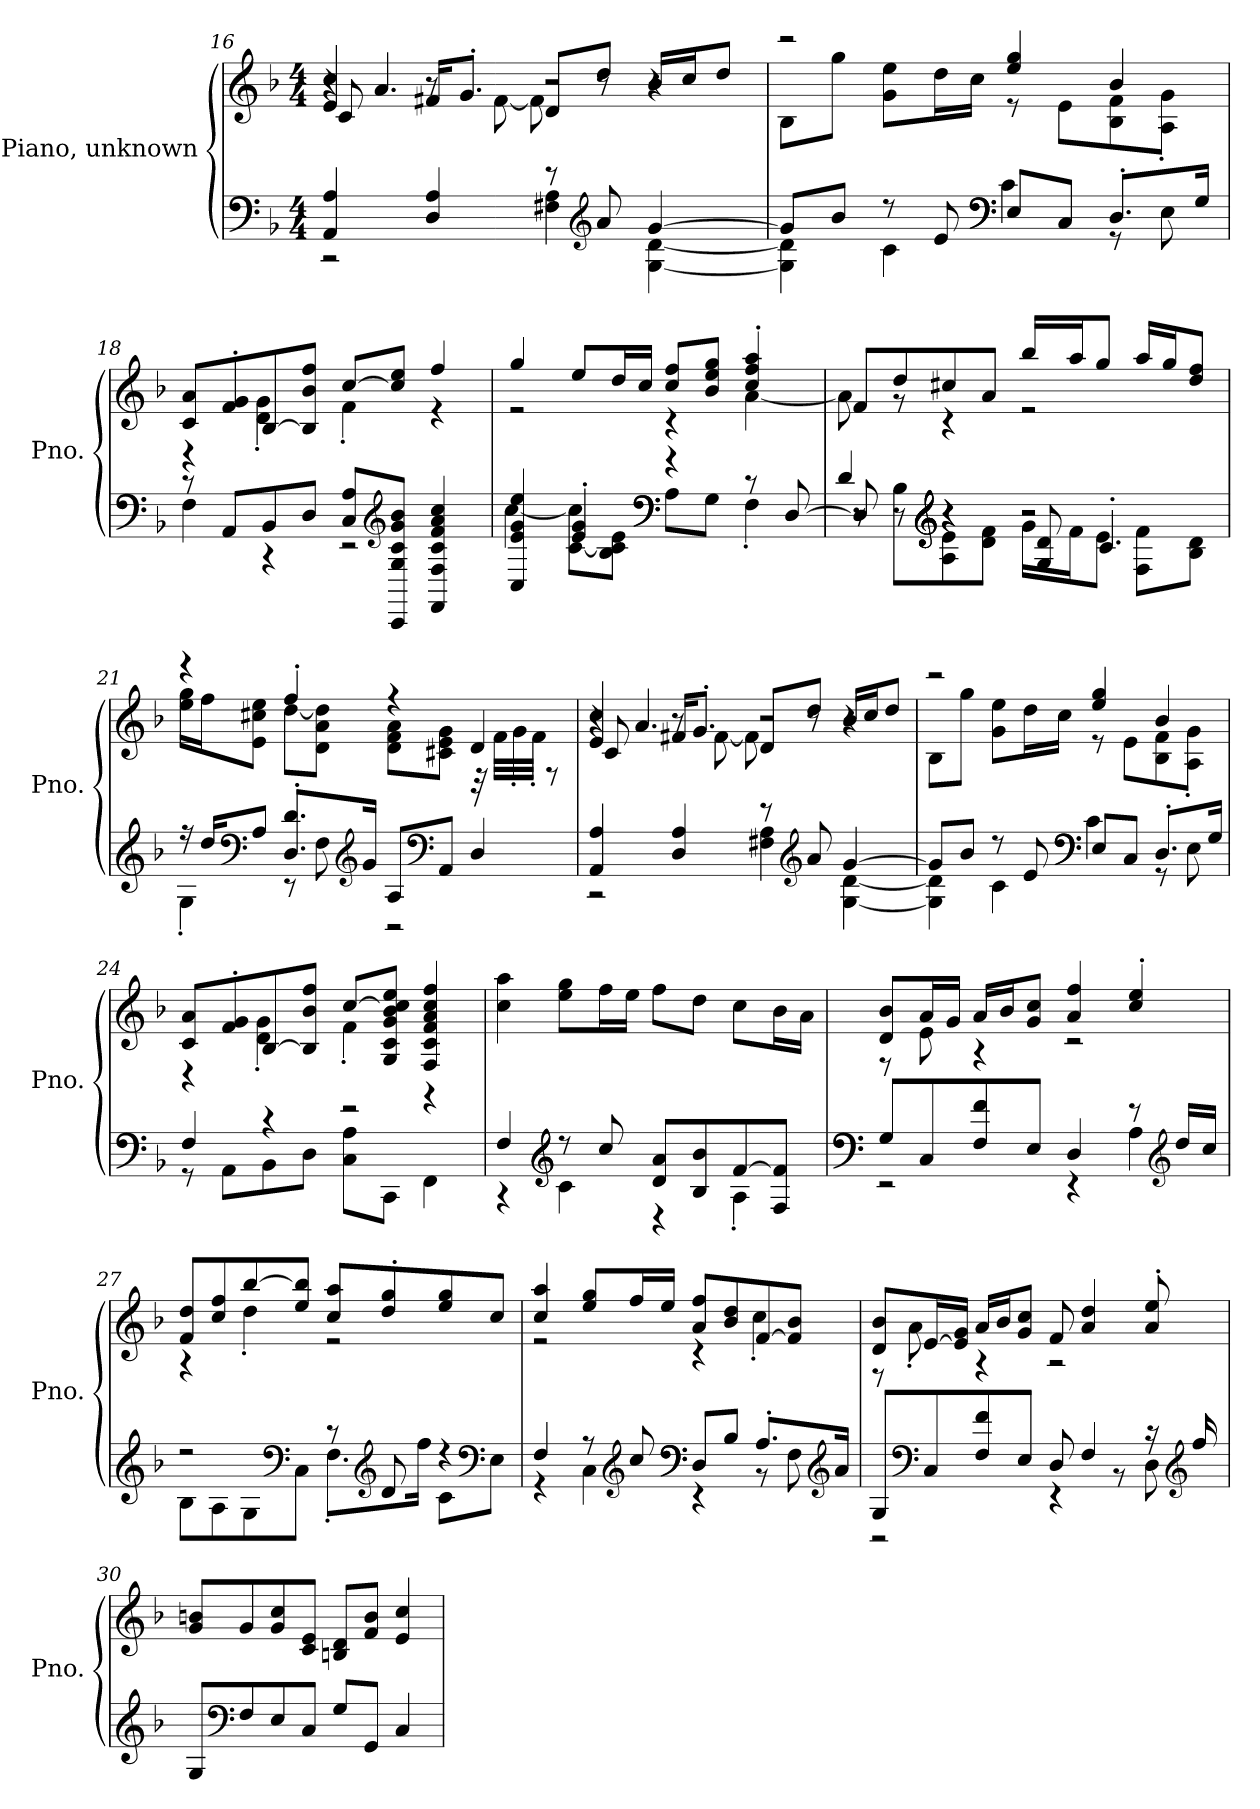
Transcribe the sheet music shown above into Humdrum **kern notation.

**kern	**kern
*part1	*part1
*staff2	*staff1
*I"Piano, unknown	*
*I'Pno.	*
*clefF4	*clefG2
*k[b-]	*k[b-]
*M4/4	*M4/4
=16	=16
*^	*^
*	*	*	*^
4AA/ 4A/	2r	4e/ 4cc/	4r	8c/
.	.	.	.	4.a/
4D/ 4A/	.	16f#X/KL	8r	.
.	.	8.g'/J	.	.
.	.	.	[8f#\	.
8r	4F#X\ 4A\	8d/L	8f#\]	2r
*clefG2	*	*	*	*
8a/	.	8dd/J	8r	.
[4g/	[4G\ [4d\	16b-/LL	4r	.
.	.	16cc/J	.	.
.	.	8dd/J	.	.
*	*	*	*v	*v
!!LO:LB:g=z
=17	=17	=17	=17
8g/L]	4G\] 4d\]	2r	8B-\L
8b-/J	.	.	8gg\J
8r	4c\	.	8g\ 8ee\L
8e/	.	.	16dd\L
.	.	.	16cc\JJ
*clefF4	*	*	*
8E/L	4c\	4ee/ 4gg/	8r
8C/J	.	.	8e\L
8.D'/L	8r	4b-/	8B-\ 8f\
.	8E\	.	8A\' 8g\'J
16G/Jk	.	.	.
=18	=18	=18	=18
8r	4F\	8c/ 8a/L	4r
8AA/L	.	8f/' 8g/'	.
8BB-/	4r	[8B-/	4d\' 4g\'
8D/J	.	8B-/] 8b-/ 8ff/J	.
8C/ 8A/L	2r	[8cc/L	4f'\
*clefG2	*	*	*
8CC/ 8G/ 8c/ 8g/ 8b-/J	.	8cc/] 8ee/J	.
4FF/ 4F/ 4c/ 4f/ 4a/ 4cc/	.	4ff/	4r
=19	=19	=19	=19
4C/ 4e/ 4g/ 4ee/	[4cc\	4gg/	2r
4e/' 4g/'	[8c\ 8cc\]L	8ee/L	.
.	8B-\ 8c\] 8e\J	16dd/L	.
.	.	16cc/JJ	.
*clefF4	*	*	*
4r	8A\L	8cc/ 8ff/L	4r
.	8G\J	8b-/ 8ee/ 8gg/J	.
8r	4F'\	4cc/' 4ff/' 4aa/'	[4a\
[8D/	.	.	.
!!LO:LB:g=z	!!
=20	=20	=20	=20
*	*^	*	*
8D/]	8r	4d/	8f/L	8a\]
8r	8B-\L	.	8dd/	8r
*clefG2	*	*	*	*
4r	8A\ 8e\	4r	8cc#X/	4r
.	8d\ 8f\J	.	8a/J	.
2r	16g\LL	8G/ 8d/	16bb-/LL	2r
.	16f\J	.	16aa/J	.
.	8e\J	4.c'/	8gg/J	.
.	8F\ 8f\L	.	16aa/LL	.
.	.	.	16gg/J	.
.	8B-\ 8d\J	.	8dd/ 8ff/J	.
*	*v	*v	*	*
=21	=21	=21	=21
16r	4G'\	4r	16ee\ 16gg\LL
16dd/KL	.	.	16ff\J
*clefF4	*	*	*
8A/J	.	.	8e\ 8cc#X\ 8ee\J
8.D/' 8.d/'L	8r	4ff'/	[8dd\L
.	8F\	.	8d\ 8a\ 8dd\]J
*clefG2	*	*	*
16g/Jk	.	.	.
8A/L	2r	4r	8d\ 8f\ 8a\L
*clefF4	*	*	*
8AA/J	.	.	8c#X\ 8e\ 8g\J
4D/	.	4d/	32r
.	.	.	32f\LLL
.	.	.	32g'\
.	.	.	32f'\JJJ
.	.	.	8r
!!LO:LB:g=z
=22	=22	=22	=22
*	*	*	*^
4AA/ 4A/	2r	4e/ 4cc/	4r	8c/
.	.	.	.	4.a/
4D/ 4A/	.	16f#X/KL	8r	.
.	.	8.g'/J	.	.
.	.	.	[8f#\	.
8r	4F#X\ 4A\	8d/L	8f#\]	2r
*clefG2	*	*	*	*
8a/	.	8dd/J	8r	.
[4g/	[4G\ [4d\	16b-/LL	4r	.
.	.	16cc/J	.	.
.	.	8dd/J	.	.
*	*	*	*v	*v
=23	=23	=23	=23
8g/L]	4G\] 4d\]	2r	8B-\L
8b-/J	.	.	8gg\J
8r	4c\	.	8g\ 8ee\L
8e/	.	.	16dd\L
.	.	.	16cc\JJ
*clefF4	*	*	*
8E/L	4c\	4ee/ 4gg/	8r
8C/J	.	.	8e\L
8.D'/L	8r	4b-/	8B-\ 8f\
.	8E\	.	8A\' 8g\'J
16G/Jk	.	.	.
=24	=24	=24	=24
4F/	8r	8c/ 8a/L	4r
.	8AA\L	8f/' 8g/'	.
4r	8BB-\	[8B-/	4d\' 4g\'
.	8D\J	8B-/] 8b-/ 8ff/J	.
2r	8C\ 8A\L	[8cc/L	4f'\
.	8CC\J	8G/ 8c/ 8g/ 8b-/ 8cc/] 8ee/J	.
.	4FF\	4F/ 4c/ 4f/ 4a/ 4cc/ 4ff/	4r
*	*	*v	*v
!!LO:LB:g=z
=25	=25	=25
4F/	4r	4cc\ 4aa\
*clefG2	*	*
8r	4c\	8ee\ 8gg\L
8cc/	.	16ff\L
.	.	16ee\JJ
8d/ 8a/L	4r	8ff\L
8B-/ 8b-/	.	8dd\J
[8f/	4A'\	8cc\L
8F/ 8f/]J	.	16b-\L
.	.	16a\JJ
=26	=26	=26
*clefF4	*	*
*	*	*^
8G/L	2r	8d/ 8b-/L	8r
8C/	.	16a/L	8e\
.	.	16g/JJ	.
8F/ 8f/	.	16a/LL	4r
.	.	16b-/J	.
8E/J	.	8g/ 8cc/J	.
4D/	4r	4a/ 4ff/	2r
8r	4A\	4cc/' 4ee/'	.
*clefG2	*	*	*
16dd/LL	.	.	.
16cc/JJ	.	.	.
=27	=27	=27	=27
2r	8B-\L	8f/ 8dd/L	4r
.	8A\	8cc/ 8ff/	.
.	8G\	[8bb-/	4dd'\
*clefF4	*	*	*
.	8C\J	8ee/ 8bb-/]J	.
8r	8.F'\L	8cc/ 8aa/L	2r
*clefG2	*	*	*
8d/	.	8dd/' 8gg/'	.
.	16ff\Jk	.	.
4r	8c\L	8ee/ 8gg/	.
*clefF4	*	*	*
.	8E\J	8cc/J	.
!!LO:LB:g=z	!!
=28	=28	=28	=28
4F/	4r	4cc/ 4aa/	2r
8r	4C\	8ee/ 8gg/L	.
*clefG2	*	*	*
8cc/	.	16ff/L	.
.	.	16ee/JJ	.
*clefF4	*	*	*
8D/L	4r	8a/ 8ff/L	4r
8B-/J	.	8b-/ 8dd/	.
8.A'/L	8r	[8f/	4cc'\
.	8F\	8f/] 8b-/J	.
*clefG2	*	*	*
16a/Jk	.	.	.
=29	=29	=29	=29
8G/L	2r	8d/ 8b-/L	8r
*clefF4	*	*	*
8C/	.	[16e/L	8a'\
.	.	16e/] 16g/JJ	.
8F/ 8f/	.	16a/LL	4r
.	.	16b-/J	.
8E/J	.	8g/ 8cc/J	.
8D/	4r	8f/	2r
4F/	.	4a/ 4dd/	.
.	8r	.	.
16r	8D\	8a/' 8ee/'	.
*clefG2	*	*	*
16ff/	.	.	.
*v	*v	*	*
*	*v	*v
=30	=30
8G/L	8g/ 8bn/L
*clefF4	*
8F/	8g/
8E/	8g/ 8cc/
8C/J	8c/ 8e/J
8G/L	8Bn/ 8d/L
8GG/J	8f/ 8b/J
4C/	4e/ 4cc/
=	=
*-	*-
